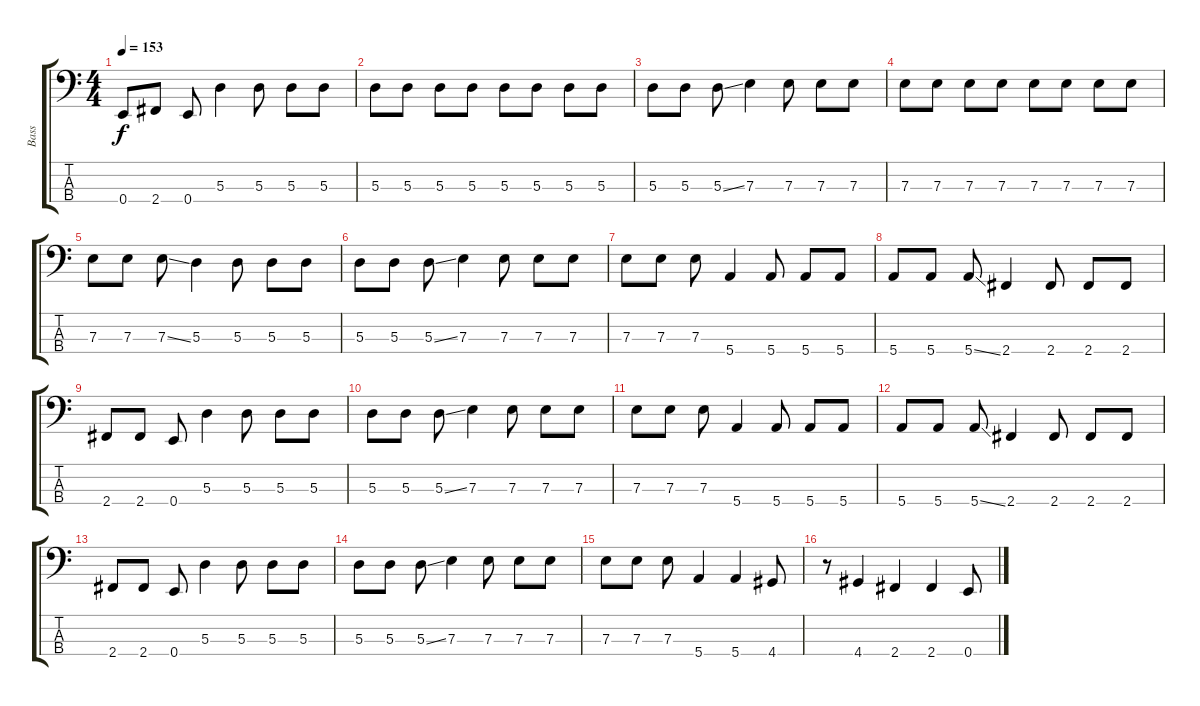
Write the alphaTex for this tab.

\track ("Bass" "Bass") {instrument electricbasspick}
\staff {score tabs}
\tuning (G2 D2 A1 E1) {hide}
\ts (4 4)
\tempo 153
\clef f4
\ks c
0.4.8{dy f} 2.4.8 0.4.8 5.3.4 5.3.8 5.3.8 5.3.8 |
5.3.8 5.3.8 5.3.8 5.3.8 5.3.8 5.3.8 5.3.8 5.3.8 |
5.3.8 5.3.8 5.3{ss}.8 7.3.4 7.3.8 7.3.8 7.3.8 |
7.3.8 7.3.8 7.3.8 7.3.8 7.3.8 7.3.8 7.3.8 7.3.8 |
7.3.8 7.3.8 7.3{ss}.8 5.3.4 5.3.8 5.3.8 5.3.8 |
5.3.8 5.3.8 5.3{ss}.8 7.3.4 7.3.8 7.3.8 7.3.8 |
7.3.8 7.3.8 7.3.8 5.4.4 5.4.8 5.4.8 5.4.8 |
5.4.8 5.4.8 5.4{ss}.8 2.4.4 2.4.8 2.4.8 2.4.8 |
2.4.8 2.4.8 0.4.8 5.3.4 5.3.8 5.3.8 5.3.8 |
5.3.8 5.3.8 5.3{ss}.8 7.3.4 7.3.8 7.3.8 7.3.8 |
7.3.8 7.3.8 7.3.8 5.4.4 5.4.8 5.4.8 5.4.8 |
5.4.8 5.4.8 5.4{ss}.8 2.4.4 2.4.8 2.4.8 2.4.8 |
2.4.8 2.4.8 0.4.8 5.3.4 5.3.8 5.3.8 5.3.8 |
5.3.8 5.3.8 5.3{ss}.8 7.3.4 7.3.8 7.3.8 7.3.8 |
7.3.8 7.3.8 7.3.8 5.4.4 5.4.4 4.4.8 |
r.8 4.4.4 2.4.4 2.4.4 0.4.8
